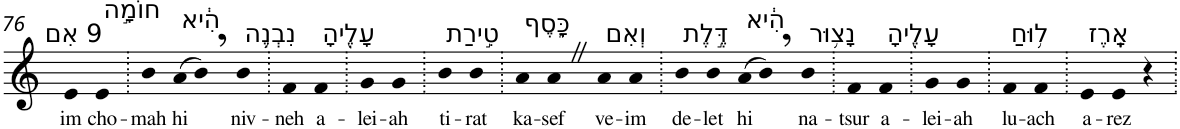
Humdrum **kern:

**kern	**text
*part1	*part1
*staff1	*staff1
*I"Piano	*
*I'Pno	*
!!LO:PB:g=z
*clefG2	*
*k[]	*
=76	=76
!LO:TX:a:t=9 אִם	!
!	!LO:LY:b
4e	im
!LO:TX:a:t=חוֹמָ֣ה	!
!	!LO:LY:b
4e	cho-
=77.	=77.
!	!LO:LY:b
4b	-mah
!LO:TX:a:t=הִ֔יא	!
!	!LO:LY:b
(>8a	hi
8b,)	.
!LO:TX:a:t=נִבְנֶ֥ה	!
!	!LO:LY:b
4b	niv-
=78.	=78.
!	!LO:LY:b
4f	-neh
!LO:TX:a:t=עָלֶ֖יהָ	!
!	!LO:LY:b
4f	a-
=79.	=79.
!	!LO:LY:b
4g	-lei-
!	!LO:LY:b
4g	-ah
=80.	=80.
!LO:TX:a:t=טִ֣ירַת	!
!	!LO:LY:b
4b	ti-
!	!LO:LY:b
4b	-rat
=81.	=81.
!LO:TX:a:t=כָּ֑סֶף	!
!	!LO:LY:b
4a	ka-
!	!LO:LY:b
4aZ	-sef
!LO:TX:a:t=וְאִם	!
!	!LO:LY:b
4a	ve-
!	!LO:LY:b
4a	-im
=82.	=82.
!LO:TX:a:t=דֶּ֣לֶת	!
!	!LO:LY:b
4b	de-
!	!LO:LY:b
4b	-let
!LO:TX:a:t=הִ֔יא	!
!	!LO:LY:b
(>8a	hi
8b,)	.
!LO:TX:a:t=נָצ֥וּר	!
!	!LO:LY:b
4b	na-
=83.	=83.
!	!LO:LY:b
4f	-tsur
!LO:TX:a:t=עָלֶ֖יהָ	!
!	!LO:LY:b
4f	a-
=84.	=84.
!	!LO:LY:b
4g	-lei-
!	!LO:LY:b
4g	-ah
=85.	=85.
!LO:TX:a:t=ל֥וּחַ	!
!	!LO:LY:b
4f	lu-
!	!LO:LY:b
4f	-ach
=86.	=86.
!LO:TX:a:t=אָֽרֶז	!
!	!LO:LY:b
4e	a-
!	!LO:LY:b
4e	-rez
4r	.
=.	=.
*-	*-
